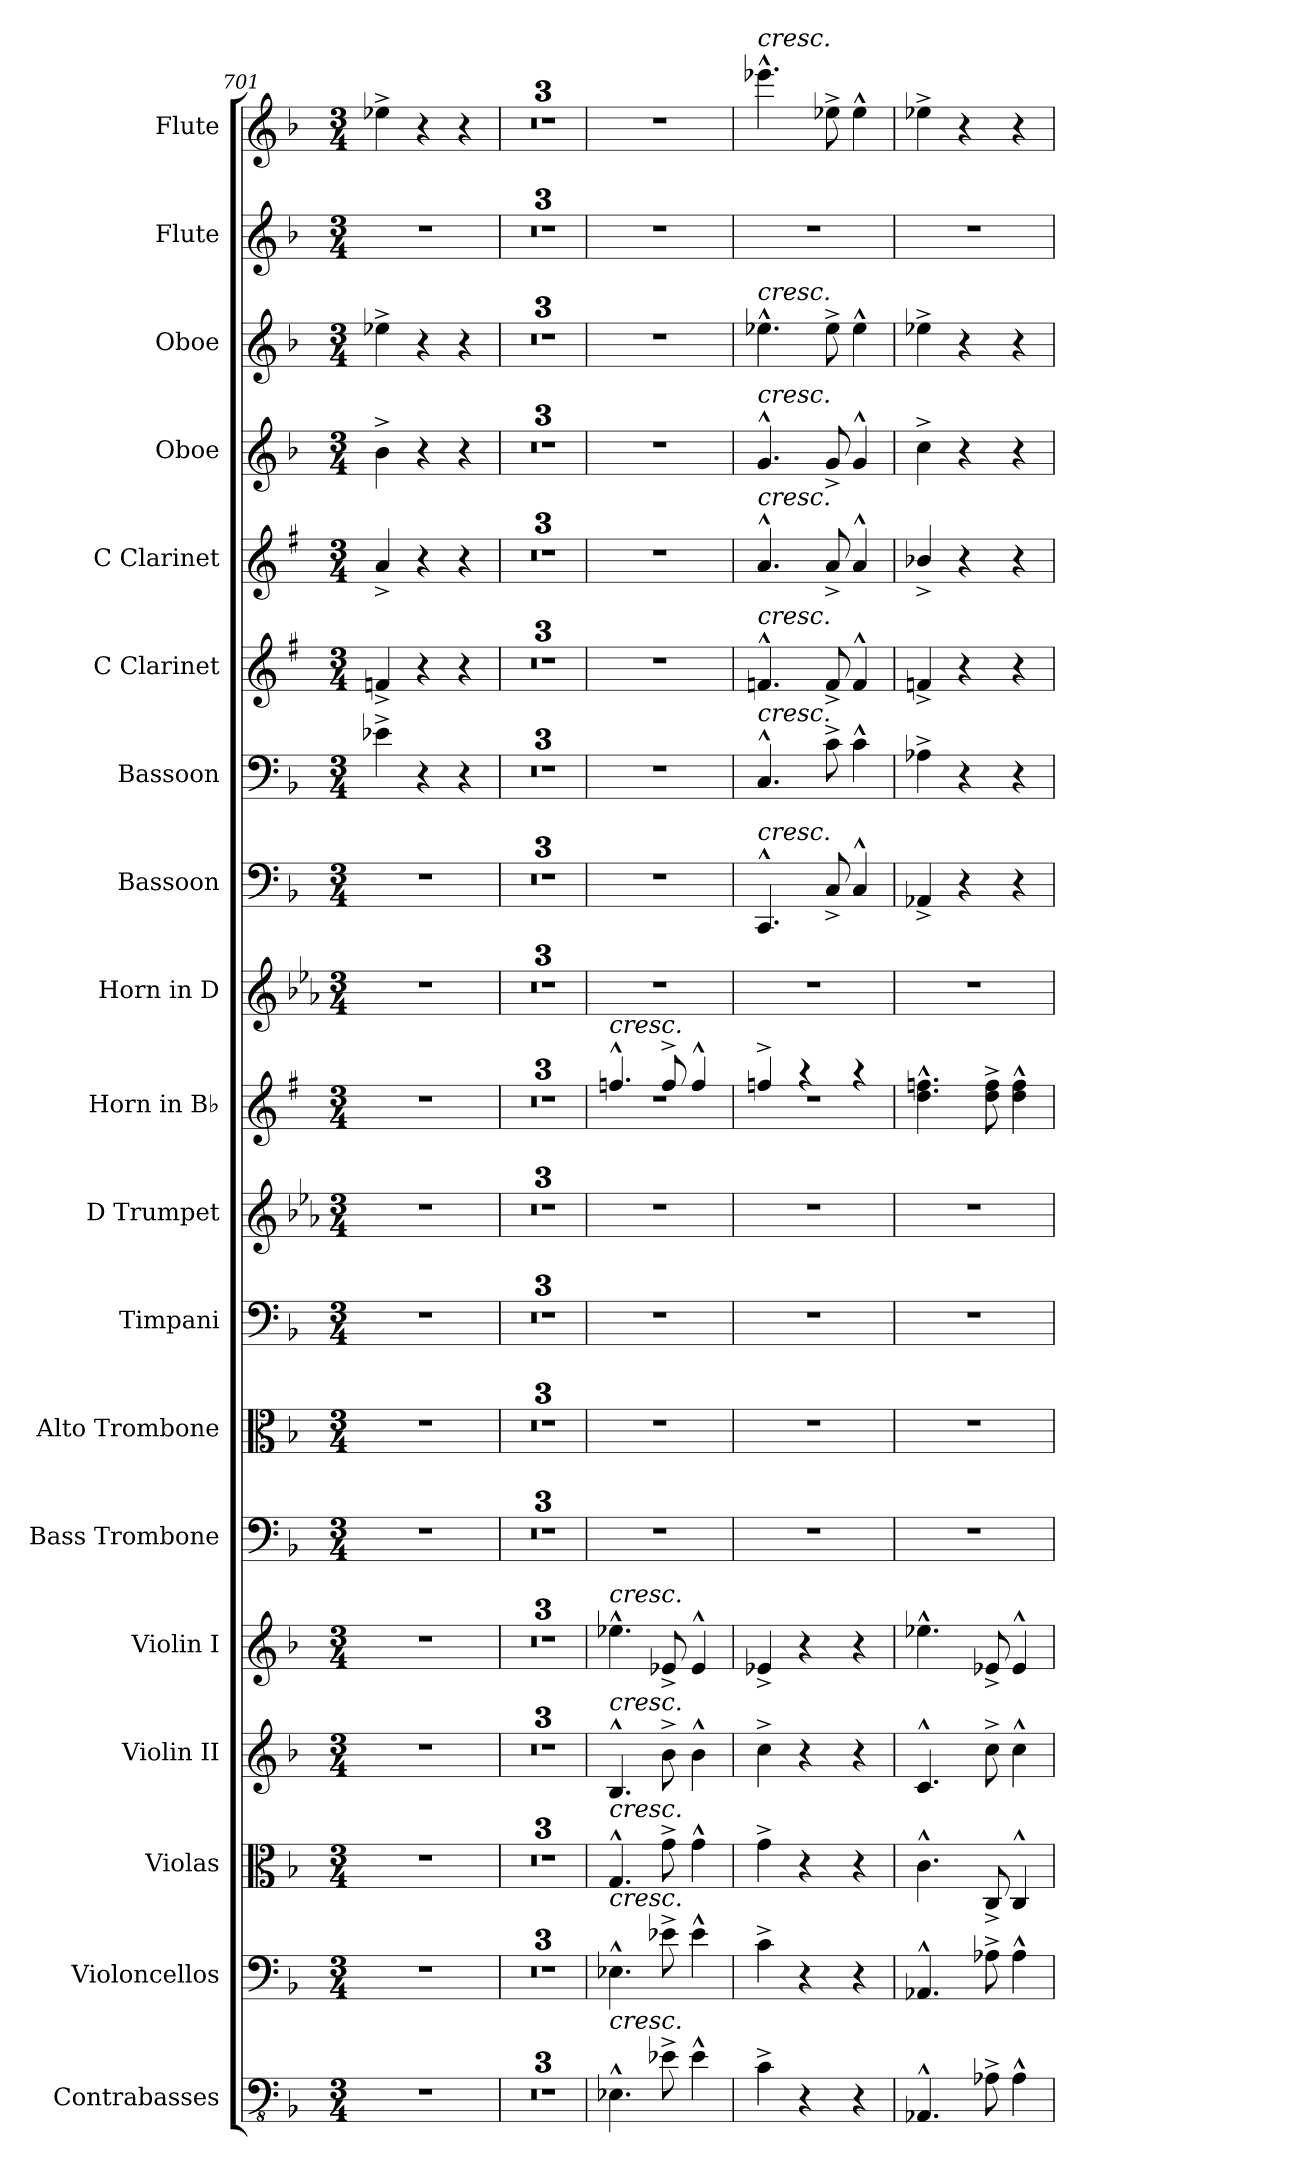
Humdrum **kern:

**kern	**kern	**kern	**kern	**kern	**kern	**kern	**kern	**kern	**kern	**kern	**kern	**kern	**kern	**kern	**kern	**kern	**kern	**kern
*part19	*part18	*part17	*part16	*part15	*part14	*part13	*part12	*part11	*part10	*part9	*part8	*part7	*part6	*part5	*part4	*part3	*part2	*part1
*staff19	*staff18	*staff17	*staff16	*staff15	*staff14	*staff13	*staff12	*staff11	*staff10	*staff9	*staff8	*staff7	*staff6	*staff5	*staff4	*staff3	*staff2	*staff1
*I"Contrabasses	*I"Violoncellos	*I"Violas	*I"Violin II	*I"Violin I	*I"Bass Trombone	*I"Alto Trombone	*I"Timpani	*I"D Trumpet	*I"Horn in B♭	*I"Horn in D	*I"Bassoon	*I"Bassoon	*I"C Clarinet	*I"C Clarinet	*I"Oboe	*I"Oboe	*I"Flute	*I"Flute
*I'Cbs.	*I'Vcs.	*I'Vlas.	*I'Vln II.	*I'Vln I.	*I'B. Tbn.	*I'A. Tbn.	*I'Timp.	*I'D Tpt.	*	*I'Hn.	*I'Bsn.	*I'Bsn.	*I'C Cl.	*I'C Cl.	*I'Ob.	*I'Ob.	*I'Fl.	*I'Fl.
*clefFv4	*clefF4	*clefC3	*clefG2	*clefG2	*clefF4	*clefC3	*clefF4	*clefG2	*clefG2	*clefG2	*clefF4	*clefF4	*clefG2	*clefG2	*clefG2	*clefG2	*clefG2	*clefG2
*	*	*	*	*	*	*	*	*ITrd-1c-2	*ITrd1c2	*ITrd6c10	*	*	*ITrd1c2	*ITrd1c2	*	*	*	*
*k[b-]	*k[b-]	*k[b-]	*k[b-]	*k[b-]	*k[b-]	*k[b-]	*k[b-]	*k[b-]	*k[b-]	*k[b-]	*k[b-]	*k[b-]	*k[b-]	*k[b-]	*k[b-]	*k[b-]	*k[b-]	*k[b-]
*M3/4	*M3/4	*M3/4	*M3/4	*M3/4	*M3/4	*M3/4	*M3/4	*M3/4	*M3/4	*M3/4	*M3/4	*M3/4	*M3/4	*M3/4	*M3/4	*M3/4	*M3/4	*M3/4
=701	=701	=701	=701	=701	=701	=701	=701	=701	=701	=701	=701	=701	=701	=701	=701	=701	=701	=701
2.r	2.r	2.r	2.r	2.r	2.r	2.r	2.r	2.r	2.r	2.r	2.r	4e-X^\	4e-X^/	4g^/	4b-^\	4ee-X^\	2.r	4ee-X^\
.	.	.	.	.	.	.	.	.	.	.	.	4r	4r	4r	4r	4r	.	4r
.	.	.	.	.	.	.	.	.	.	.	.	4r	4r	4r	4r	4r	.	4r
!!LO:PB:g=z
=702	=702	=702	=702	=702	=702	=702	=702	=702	=702	=702	=702	=702	=702	=702	=702	=702	=702	=702
2.r	2.r	2.r	2.r	2.r	2.r	2.r	2.r	2.r	2.r	2.r	2.r	2.r	2.r	2.r	2.r	2.r	2.r	2.r
=703	=703	=703	=703	=703	=703	=703	=703	=703	=703	=703	=703	=703	=703	=703	=703	=703	=703	=703
2.r	2.r	2.r	2.r	2.r	2.r	2.r	2.r	2.r	2.r	2.r	2.r	2.r	2.r	2.r	2.r	2.r	2.r	2.r
=704	=704	=704	=704	=704	=704	=704	=704	=704	=704	=704	=704	=704	=704	=704	=704	=704	=704	=704
2.r	2.r	2.r	2.r	2.r	2.r	2.r	2.r	2.r	2.r	2.r	2.r	2.r	2.r	2.r	2.r	2.r	2.r	2.r
=705	=705	=705	=705	=705	=705	=705	=705	=705	=705	=705	=705	=705	=705	=705	=705	=705	=705	=705
*	*	*	*	*	*	*	*	*	*^	*	*	*	*	*	*	*	*	*
!	!	!	!	!	!	!	!	!	!LO:TX:a:i:t=cresc.	!	!	!	!	!	!	!	!	!	!
!	!	!	!	!LO:TX:a:i:t=cresc.	!	!	!	!	!	!	!	!	!	!	!	!	!	!	!
!	!	!	!LO:TX:a:i:t=cresc.	!	!	!	!	!	!	!	!	!	!	!	!	!	!	!	!
!	!	!LO:TX:a:i:t=cresc.	!	!	!	!	!	!	!	!	!	!	!	!	!	!	!	!	!
!	!LO:TX:a:i:t=cresc.	!	!	!	!	!	!	!	!	!	!	!	!	!	!	!	!	!	!
!LO:TX:a:i:t=cresc.	!	!	!	!	!	!	!	!	!	!	!	!	!	!	!	!	!	!	!
4.EE-X^^\	4.E-X^^\	4.G^^/	4.B-^^/	4.ee-X^^\	2.r	2.r	2.r	2.r	4.ee-X^^/	2.rdd	2.r	2.r	2.r	2.r	2.r	2.r	2.r	2.r	2.r
8E-X^\	8e-X^\	8g^\	8b-^\	8e-X^/	.	.	.	.	8ee-^/	.	.	.	.	.	.	.	.	.	.
4E-^^\	4e-^^\	4g^^\	4b-^^\	4e-^^/	.	.	.	.	4ee-^^/	.	.	.	.	.	.	.	.	.	.
=706	=706	=706	=706	=706	=706	=706	=706	=706	=706	=706	=706	=706	=706	=706	=706	=706	=706	=706	=706
!	!	!	!	!	!	!	!	!	!	!	!	!	!	!	!	!	!	!	!LO:TX:a:i:t=cresc.
!	!	!	!	!	!	!	!	!	!	!	!	!	!	!	!	!	!LO:TX:a:i:t=cresc.	!	!
!	!	!	!	!	!	!	!	!	!	!	!	!	!	!	!	!LO:TX:a:i:t=cresc.	!	!	!
!	!	!	!	!	!	!	!	!	!	!	!	!	!	!	!LO:TX:a:i:t=cresc.	!	!	!	!
!	!	!	!	!	!	!	!	!	!	!	!	!	!	!LO:TX:a:i:t=cresc.	!	!	!	!	!
!	!	!	!	!	!	!	!	!	!	!	!	!	!LO:TX:a:i:t=cresc.	!	!	!	!	!	!
!	!	!	!	!	!	!	!	!	!	!	!	!LO:TX:a:i:t=cresc.	!	!	!	!	!	!	!
4C^\	4c^\	4g^\	4cc^\	4e-X^/	2.r	2.r	2.r	2.r	4ee-X^/	2.rdd	2.r	4.CC^^/	4.C^^/	4.e-X^^/	4.g^^/	4.g^^/	4.ee-X^^\	2.r	4.eee-X^^\
4r	4r	4r	4r	4r	.	.	.	.	4r	.	.	.	.	.	.	.	.	.	.
.	.	.	.	.	.	.	.	.	.	.	.	8C^/	8c^\	8e-^/	8g^/	8g^/	8ee-^\	.	8ee-X^\
4r	4r	4r	4r	4r	.	.	.	.	4r	.	.	4C^^/	4c^^\	4e-^^/	4g^^/	4g^^/	4ee-^^\	.	4ee-^^\
*	*	*	*	*	*	*	*	*	*v	*v	*	*	*	*	*	*	*	*	*
=707	=707	=707	=707	=707	=707	=707	=707	=707	=707	=707	=707	=707	=707	=707	=707	=707	=707	=707
4.AAA-X^^/	4.AA-X^^/	4.c^^\	4.c^^/	4.ee-X^^\	2.r	2.r	2.r	2.r	4.cc\^^ 4.ee-X\^^	2.r	4AA-X^/	4A-X^\	4e-X^/	4a-X^/	4cc^\	4ee-X^\	2.r	4ee-X^\
.	.	.	.	.	.	.	.	.	.	.	4r	4r	4r	4r	4r	4r	.	4r
8AA-X^\	8A-X^\	8C^/	8cc^\	8e-X^/	.	.	.	.	8cc\^ 8ee-\^	.	.	.	.	.	.	.	.	.
4AA-^^\	4A-^^\	4C^^/	4cc^^\	4e-^^/	.	.	.	.	4cc\^^ 4ee-\^^	.	4r	4r	4r	4r	4r	4r	.	4r
=	=	=	=	=	=	=	=	=	=	=	=	=	=	=	=	=	=	=
*-	*-	*-	*-	*-	*-	*-	*-	*-	*-	*-	*-	*-	*-	*-	*-	*-	*-	*-
